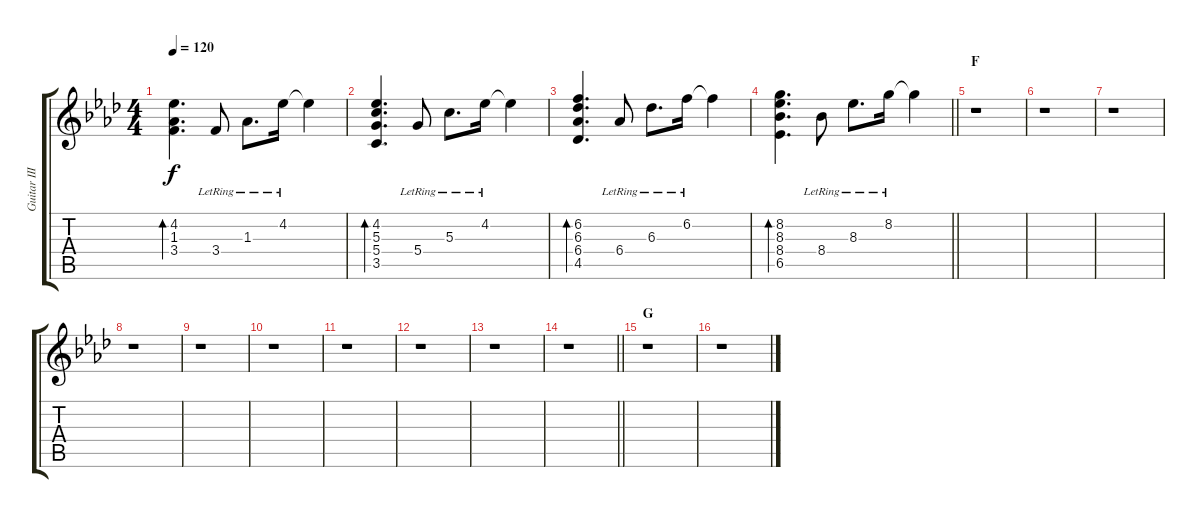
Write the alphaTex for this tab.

\track ("Guitar III" "Guitar III") {instrument acousticguitarsteel}
\staff {score tabs}
\tuning (E4 B3 G3 D3 A2 E2) {hide}
\ts (4 4)
\tempo 120
\clef g2
\ks ab
(4.2 1.3 3.4).4{d bd 240 dy f} 3.4{lr}.8 1.3{lr}.8{d} 4.2{lr}.16 4.2{t}.4 |
(4.2 5.3 5.4 3.5).4{d bd 240} 5.4{lr}.8 5.3{lr}.8{d} 4.2{lr}.16 4.2{t}.4 |
(6.2 6.3 6.4 4.5).4{d bd 240} 6.4{lr}.8 6.3{lr}.8{d} 6.2{lr}.16 6.2{t}.4 |
\barLineRight lightlight
(8.2 8.3 8.4 6.5).4{d bd 240} 8.4{lr}.8 8.3{lr}.8{d} 8.2{lr}.16 8.2{t}.4 |
\section ("" "F")
r.1 |
r.1 |
r.1 |
r.1 |
r.1 |
r.1 |
r.1 |
r.1 |
r.1 |
\barLineRight lightlight
r.1 |
\section ("" "G")
r.1 |
r.1
